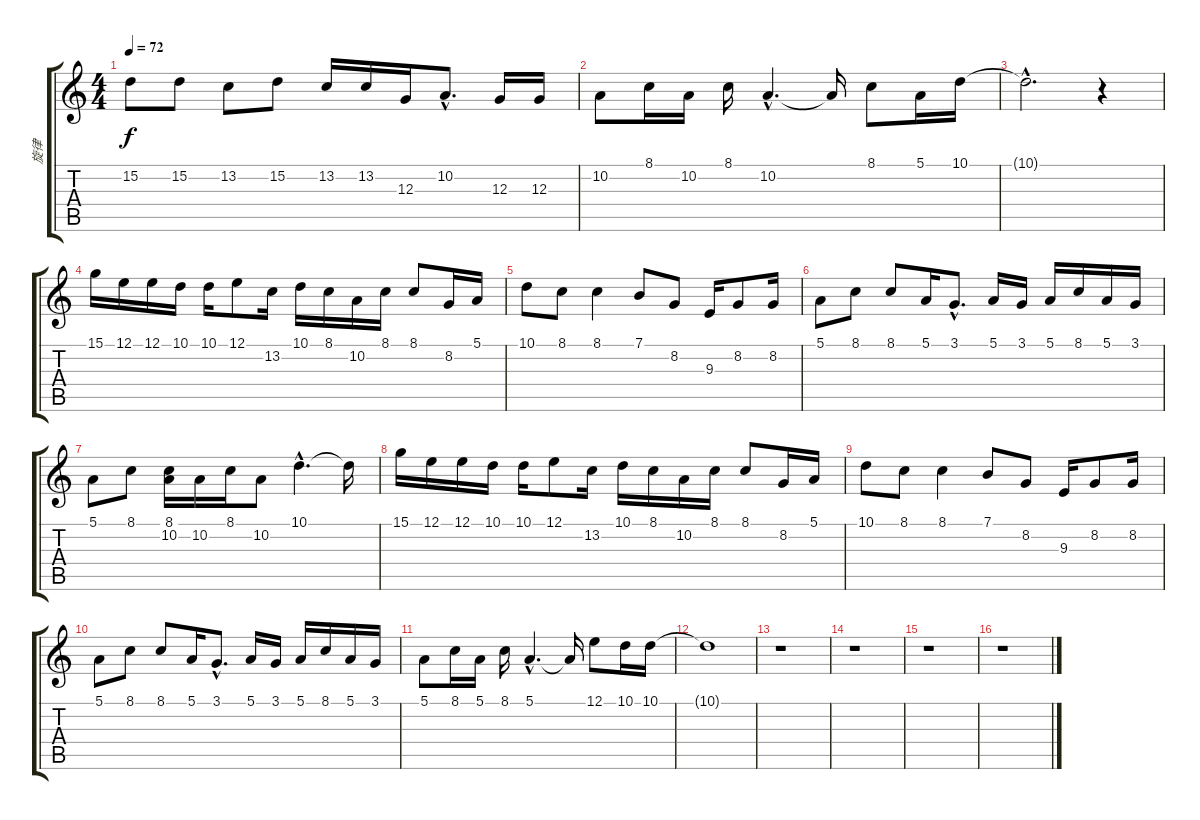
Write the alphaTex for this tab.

\track ("旋律" "旋律") {instrument whistle}
\staff {score tabs}
\tuning (E4 B3 G3 D3 A2 E2) {hide}
\ts (4 4)
\tempo 72
\clef g2
\ks c
15.2.8{dy f} 15.2.8 13.2.8 15.2.8 13.2.16 13.2.16 12.3.16 10.2{hac}.8{d} 12.3.16 12.3.16 |
10.2.8 8.1.16 10.2.16 8.1.16 10.2{hac}.4{d} 10.2{t}.16 8.1.8 5.1.16 10.1.16 |
10.1{hac t}.2{d} r.4 |
15.1.16 12.1.16 12.1.16 10.1.16 10.1.16 12.1.8 13.2.16 10.1.16 8.1.16 10.2.16 8.1.16 8.1.8 8.2.16 5.1.16 |
10.1.8 8.1.8 8.1.4 7.1.8 8.2.8 9.3.16 8.2.8 8.2.16 |
5.1.8 8.1.8 8.1.8 5.1.16 3.1{hac}.8{d} 5.1.16 3.1.16 5.1.16 8.1.16 5.1.16 3.1.16 |
5.1.8 8.1.8 (8.1 10.2).16 10.2.16 8.1.16 10.2.8 10.1{hac}.4{d} 10.1{t}.16 |
15.1.16 12.1.16 12.1.16 10.1.16 10.1.16 12.1.8 13.2.16 10.1.16 8.1.16 10.2.16 8.1.16 8.1.8 8.2.16 5.1.16 |
10.1.8 8.1.8 8.1.4 7.1.8 8.2.8 9.3.16 8.2.8 8.2.16 |
5.1.8 8.1.8 8.1.8 5.1.16 3.1{hac}.8{d} 5.1.16 3.1.16 5.1.16 8.1.16 5.1.16 3.1.16 |
5.1.8 8.1.16 5.1.16 8.1.16 5.1{hac}.4{d} 5.1{t}.16 12.1.8 10.1.16 10.1.16 |
10.1{t}.1 |
r.1 |
r.1 |
r.1 |
r.1
